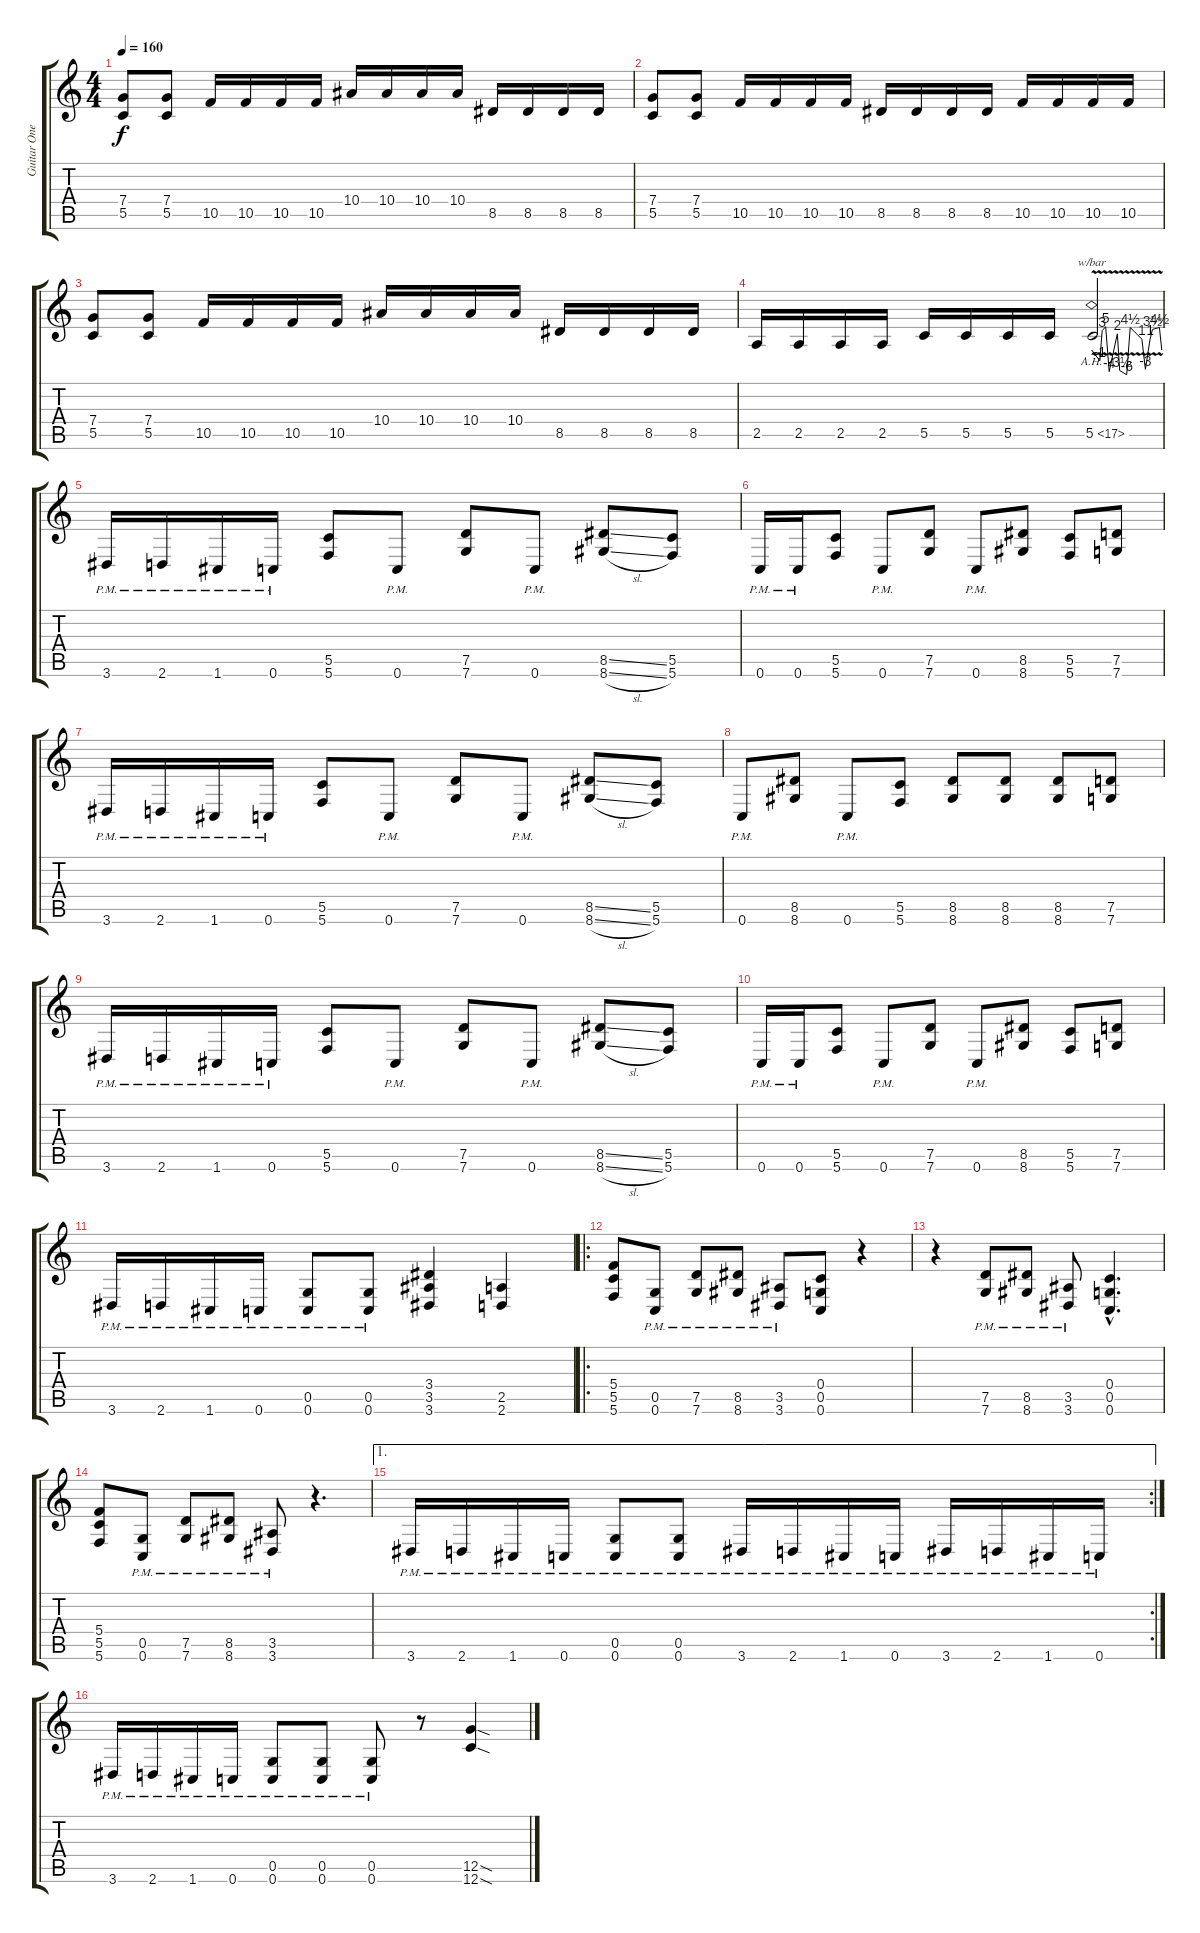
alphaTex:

\track ("Guitar One" "Guitar One") {instrument distortionguitar}
\staff {score tabs}
\tuning (D4 A3 F3 C3 G2 C2) {hide}
\ts (4 4)
\tempo 160
\clef g2
\ks c
(7.4 5.5).8{dy f} (7.4 5.5).8 10.5.16 10.5.16 10.5.16 10.5.16 10.4.16 10.4.16 10.4.16 10.4.16 8.5.16 8.5.16 8.5.16 8.5.16 |
(7.4 5.5).8 (7.4 5.5).8 10.5.16 10.5.16 10.5.16 10.5.16 8.5.16 8.5.16 8.5.16 8.5.16 10.5.16 10.5.16 10.5.16 10.5.16 |
(7.4 5.5).8 (7.4 5.5).8 10.5.16 10.5.16 10.5.16 10.5.16 10.4.16 10.4.16 10.4.16 10.4.16 8.5.16 8.5.16 8.5.16 8.5.16 |
2.5.16 2.5.16 2.5.16 2.5.16 5.5.16 5.5.16 5.5.16 5.5.16 5.5{ah 12 v}.2{tbe (custom default 0 0 7 -4 9 12 12 20 15 -16 22 8 24 -14 30 -24 33 18 43 4 46 -12 50 4 52 14 58 18 60 0)} |
3.6{pm}.16 2.6{pm}.16 1.6{pm}.16 0.6{pm}.16 (5.5 5.6).8 0.6{pm}.8 (7.5 7.6).8 0.6{pm}.8 (8.5{ss} 8.6{sl}).8 (5.5 5.6).8 |
0.6{pm}.16 0.6{pm}.16 (5.5 5.6).8 0.6{pm}.8 (7.5 7.6).8 0.6{pm}.8 (8.5 8.6).8 (5.5 5.6).8 (7.5 7.6).8 |
3.6{pm}.16 2.6{pm}.16 1.6{pm}.16 0.6{pm}.16 (5.5 5.6).8 0.6{pm}.8 (7.5 7.6).8 0.6{pm}.8 (8.5{ss} 8.6{sl}).8 (5.5 5.6).8 |
0.6{pm}.8 (8.5 8.6).8 0.6{pm}.8 (5.5 5.6).8 (8.5 8.6).8 (8.5 8.6).8 (8.5 8.6).8 (7.5 7.6).8 |
3.6{pm}.16 2.6{pm}.16 1.6{pm}.16 0.6{pm}.16 (5.5 5.6).8 0.6{pm}.8 (7.5 7.6).8 0.6{pm}.8 (8.5{ss} 8.6{sl}).8 (5.5 5.6).8 |
0.6{pm}.16 0.6{pm}.16 (5.5 5.6).8 0.6{pm}.8 (7.5 7.6).8 0.6{pm}.8 (8.5 8.6).8 (5.5 5.6).8 (7.5 7.6).8 |
3.6{pm}.16 2.6{pm}.16 1.6{pm}.16 0.6{pm}.16 (0.5{pm} 0.6{pm}).8 (0.5{pm} 0.6{pm}).8 (3.4 3.5 3.6).4 (2.5 2.6).4 |
\ro
(5.4 5.5 5.6).8 (0.5{pm} 0.6{pm}).8 (7.5{pm} 7.6{pm}).8 (8.5{pm} 8.6{pm}).8 (3.5{pm} 3.6{pm}).8 (0.4 0.5 0.6).8 r.4 |
r.4 (7.5{pm} 7.6{pm}).8 (8.5{pm} 8.6{pm}).8 (3.5{pm} 3.6{pm}).8 (0.4{hac} 0.5{hac} 0.6{hac}).4{d} |
(5.4 5.5 5.6).8 (0.5{pm} 0.6{pm}).8 (7.5{pm} 7.6{pm}).8 (8.5{pm} 8.6{pm}).8 (3.5{pm} 3.6{pm}).8 r.4{d} |
\ae 1
\rc 2
3.6{pm}.16 2.6{pm}.16 1.6{pm}.16 0.6{pm}.16 (0.5{pm} 0.6{pm}).8 (0.5{pm} 0.6{pm}).8 3.6{pm}.16 2.6{pm}.16 1.6{pm}.16 0.6{pm}.16 3.6{pm}.16 2.6{pm}.16 1.6{pm}.16 0.6{pm}.16 |
3.6{pm}.16 2.6{pm}.16 1.6{pm}.16 0.6{pm}.16 (0.5{pm} 0.6{pm}).8 (0.5{pm} 0.6{pm}).8 (0.5{pm} 0.6{pm}).8 r.8 (12.5{sod} 12.6{sod}).4
